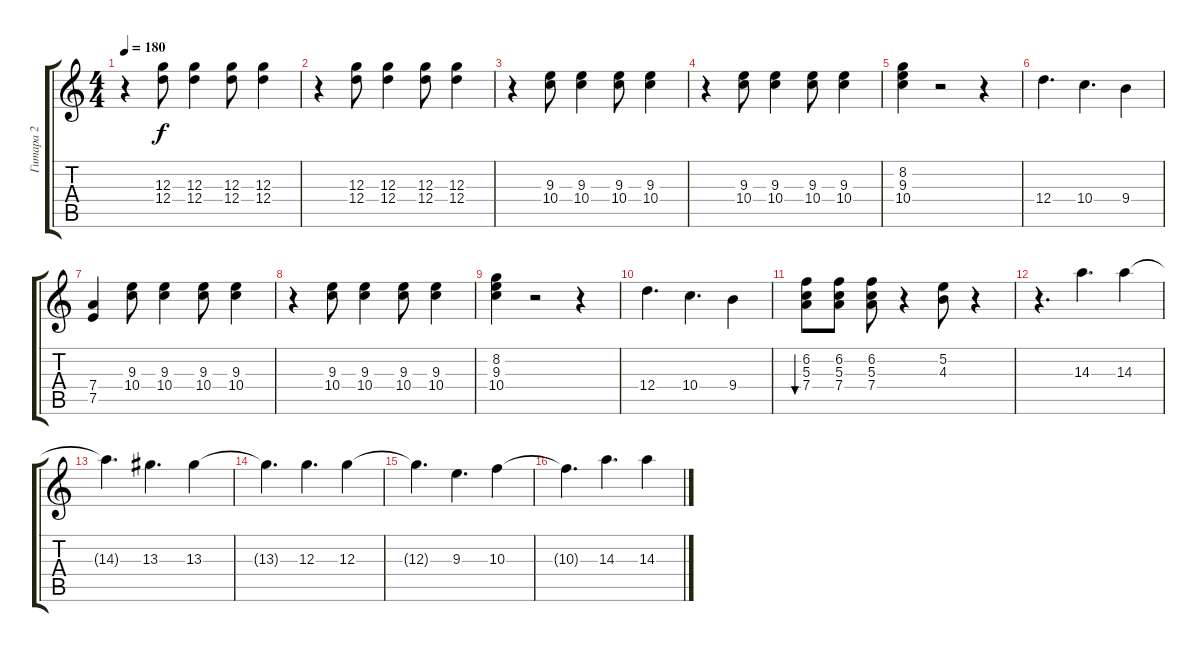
\track ("Гитара 2" "Гитара 2") {instrument electricguitarjazz}
\staff {score tabs}
\tuning (E4 B3 G3 D3 A2 E2) {hide}
\ts (4 4)
\tempo 180
\clef g2
\ks c
r.4{dy f} (12.3 12.4).8 (12.3 12.4).4 (12.3 12.4).8 (12.3 12.4).4 |
r.4 (12.3 12.4).8 (12.3 12.4).4 (12.3 12.4).8 (12.3 12.4).4 |
r.4 (9.3 10.4).8 (9.3 10.4).4 (9.3 10.4).8 (9.3 10.4).4 |
r.4 (9.3 10.4).8 (9.3 10.4).4 (9.3 10.4).8 (9.3 10.4).4 |
(8.2 9.3 10.4).4 r.2 r.4 |
12.4.4{d} 10.4.4{d} 9.4.4 |
(7.4 7.5).4 (9.3 10.4).8 (9.3 10.4).4 (9.3 10.4).8 (9.3 10.4).4 |
r.4 (9.3 10.4).8 (9.3 10.4).4 (9.3 10.4).8 (9.3 10.4).4 |
(8.2 9.3 10.4).4 r.2 r.4 |
12.4.4{d} 10.4.4{d} 9.4.4 |
(6.2 5.3 7.4).8{bu 60} (6.2 5.3 7.4).8 (6.2 5.3 7.4).8 r.4 (5.2 4.3).8 r.4 |
r.4{d} 14.3.4{d} 14.3.4 |
14.3{t}.4{d} 13.3.4{d} 13.3.4 |
13.3{t}.4{d} 12.3.4{d} 12.3.4 |
12.3{t}.4{d} 9.3.4{d} 10.3.4 |
10.3{t}.4{d} 14.3.4{d} 14.3.4
